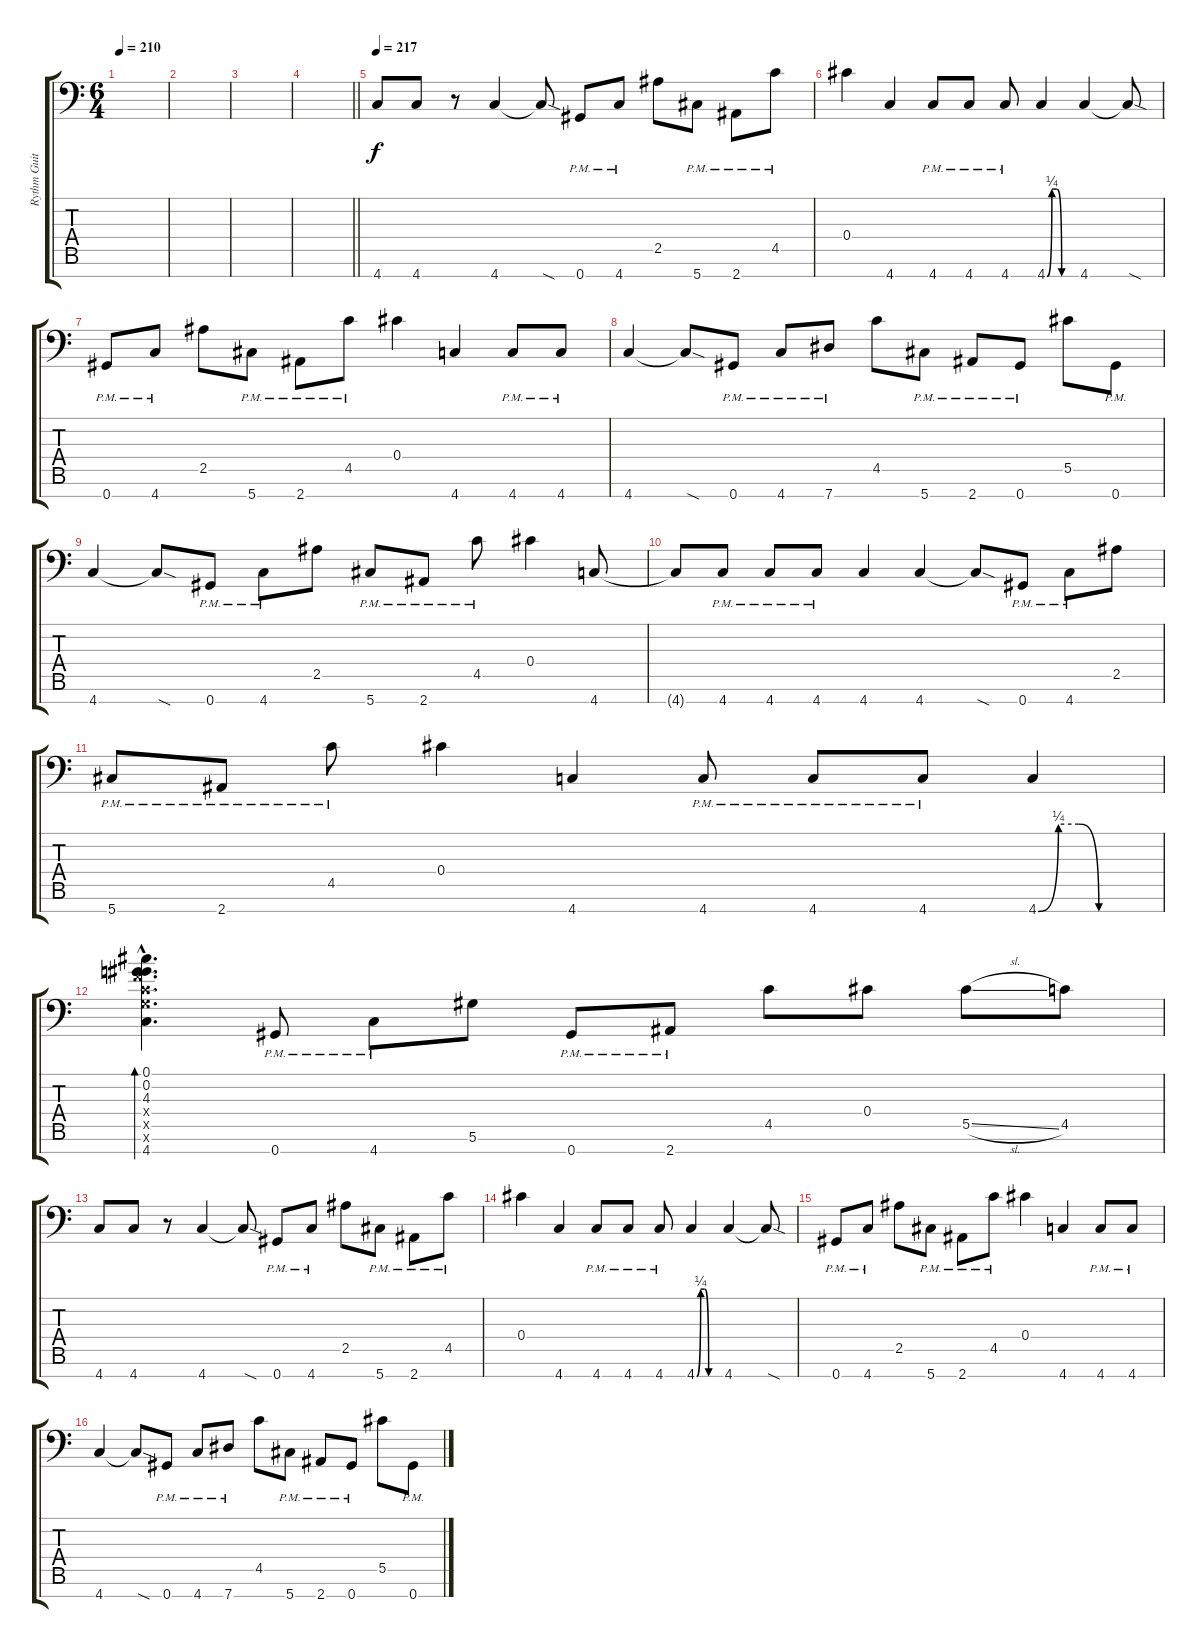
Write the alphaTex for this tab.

\track ("Rythm Guitar #1" "Rythm Guit") {instrument distortionguitar}
\staff {score tabs}
\tuning (Db4 Ab3 Eb3 Db3 Ab2 Eb2 Ab1) {hide}
\ts (6 4)
\tempo 210
\clef f4
\ks c
|
|
|
\barLineRight lightlight
|
\section ("" "")
\tempo 217
4.7.8 4.7.8 r.8 4.7.4 4.7{sod t}.8 0.7{pm}.8 4.7{pm}.8 2.5.8 5.7{pm}.8 2.7{pm}.8 4.5{pm}.8 |
0.4.4 4.7.4 4.7{pm}.8 4.7{pm}.8 4.7{pm}.8 4.7{be (custom 0 0 10 1 20 1 30 0 60 0)}.4 4.7.4 4.7{sod t}.8 |
0.7{pm}.8 4.7{pm}.8 2.5.8 5.7{pm}.8 2.7{pm}.8 4.5{pm}.8 0.4.4 4.7.4 4.7{pm}.8 4.7{pm}.8 |
4.7.4 4.7{sod t}.8 0.7{pm}.8 4.7{pm}.8 7.7{pm}.8 4.5.8 5.7{pm}.8 2.7{pm}.8 0.7{pm}.8 5.5.8 0.7{pm}.8 |
4.7.4 4.7{sod t}.8 0.7{pm}.8 4.7{pm}.8 2.5.8 5.7{pm}.8 2.7{pm}.8 4.5{pm}.8 0.4.4 4.7.8 |
4.7{t}.8 4.7{pm}.8 4.7{pm}.8 4.7{pm}.8 4.7.4 4.7.4 4.7{sod t}.8 0.7{pm}.8 4.7{pm}.8 2.5.8 |
5.7{pm}.8 2.7{pm}.8 4.5{pm}.8 0.4.4 4.7.4 4.7{pm}.8 4.7{pm}.8 4.7{pm}.8 4.7{be (custom 0 0 10 1 20 1 30 0 60 0)}.4 |
(0.1{hac} 0.2{hac} 4.3{hac} 4.4{hac x} 4.5{hac x} 4.6{hac x} 4.7{hac}).4{d bd 60} 0.7{pm}.8 4.7{pm}.8 5.6.8 0.7{pm}.8 2.7{pm}.8 4.5.8 0.4.8 5.5{sl}.8 4.5.8 |
4.7.8 4.7.8 r.8 4.7.4 4.7{sod t}.8 0.7{pm}.8 4.7{pm}.8 2.5.8 5.7{pm}.8 2.7{pm}.8 4.5{pm}.8 |
0.4.4 4.7.4 4.7{pm}.8 4.7{pm}.8 4.7{pm}.8 4.7{be (custom 0 0 10 1 20 1 30 0 60 0)}.4 4.7.4 4.7{sod t}.8 |
0.7{pm}.8 4.7{pm}.8 2.5.8 5.7{pm}.8 2.7{pm}.8 4.5{pm}.8 0.4.4 4.7.4 4.7{pm}.8 4.7{pm}.8 |
4.7.4 4.7{sod t}.8 0.7{pm}.8 4.7{pm}.8 7.7{pm}.8 4.5.8 5.7{pm}.8 2.7{pm}.8 0.7{pm}.8 5.5.8 0.7{pm}.8
